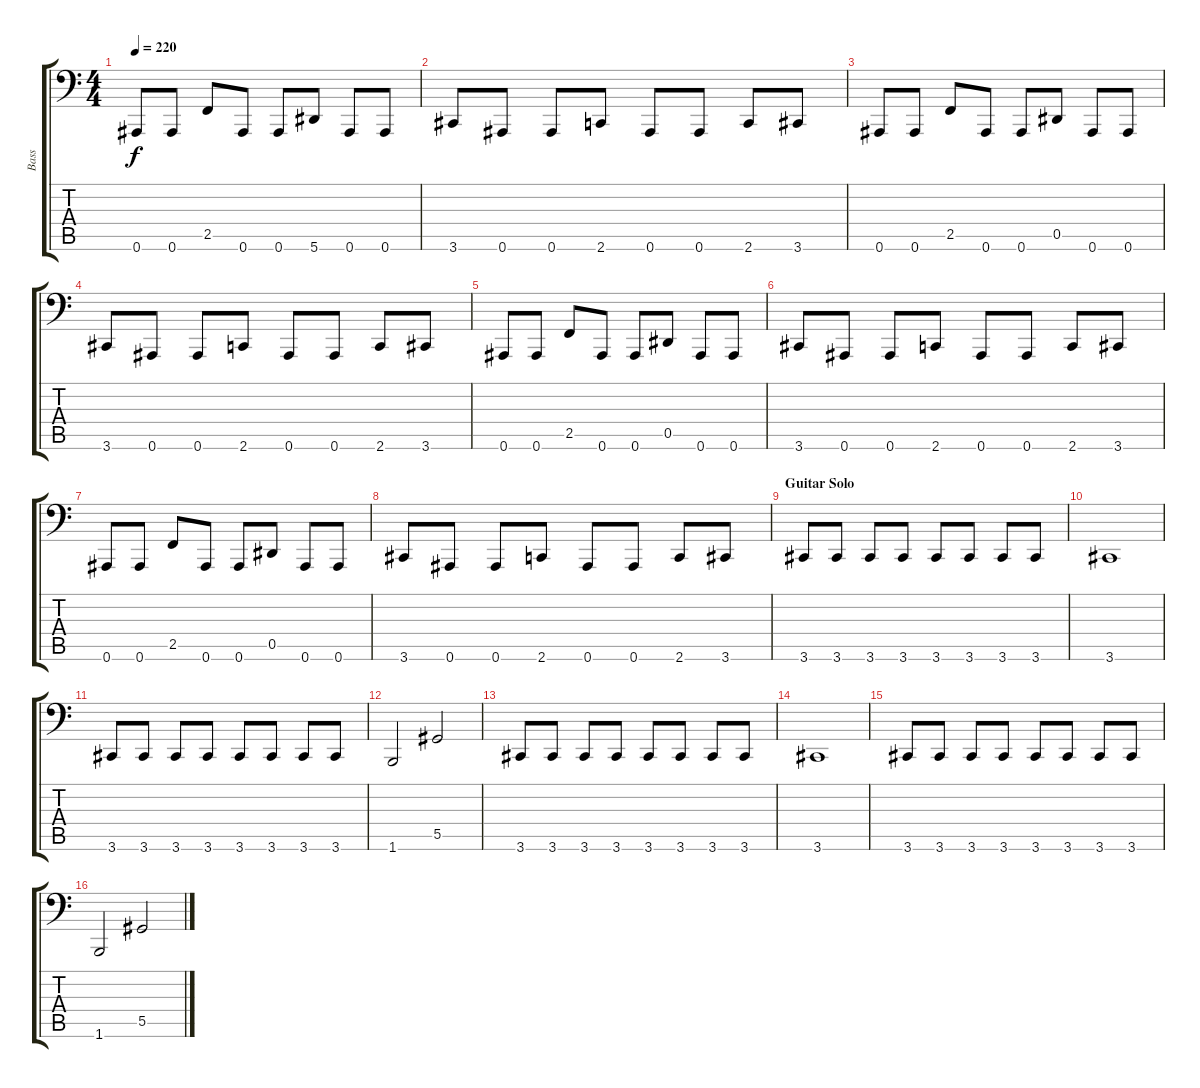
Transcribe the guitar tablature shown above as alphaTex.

\track ("Bass" "Bass") {instrument electricbassfinger}
\staff {score tabs}
\tuning (Bb2 F2 Db2 Ab1 Eb1 Bb0) {hide}
\ts (4 4)
\tempo 220
\clef f4
\ks c
0.6.8{dy f} 0.6.8 2.5.8 0.6.8 0.6.8 5.6.8 0.6.8 0.6.8 |
3.6.8 0.6.8 0.6.8 2.6.8 0.6.8 0.6.8 2.6.8 3.6.8 |
0.6.8 0.6.8 2.5.8 0.6.8 0.6.8 0.5.8 0.6.8 0.6.8 |
3.6.8 0.6.8 0.6.8 2.6.8 0.6.8 0.6.8 2.6.8 3.6.8 |
0.6.8 0.6.8 2.5.8 0.6.8 0.6.8 0.5.8 0.6.8 0.6.8 |
3.6.8 0.6.8 0.6.8 2.6.8 0.6.8 0.6.8 2.6.8 3.6.8 |
0.6.8 0.6.8 2.5.8 0.6.8 0.6.8 0.5.8 0.6.8 0.6.8 |
3.6.8 0.6.8 0.6.8 2.6.8 0.6.8 0.6.8 2.6.8 3.6.8 |
\section ("" "Guitar Solo")
3.6.8 3.6.8 3.6.8 3.6.8 3.6.8 3.6.8 3.6.8 3.6.8 |
3.6.1 |
3.6.8 3.6.8 3.6.8 3.6.8 3.6.8 3.6.8 3.6.8 3.6.8 |
1.6.2 5.5.2 |
3.6.8 3.6.8 3.6.8 3.6.8 3.6.8 3.6.8 3.6.8 3.6.8 |
3.6.1 |
3.6.8 3.6.8 3.6.8 3.6.8 3.6.8 3.6.8 3.6.8 3.6.8 |
1.6.2 5.5.2
